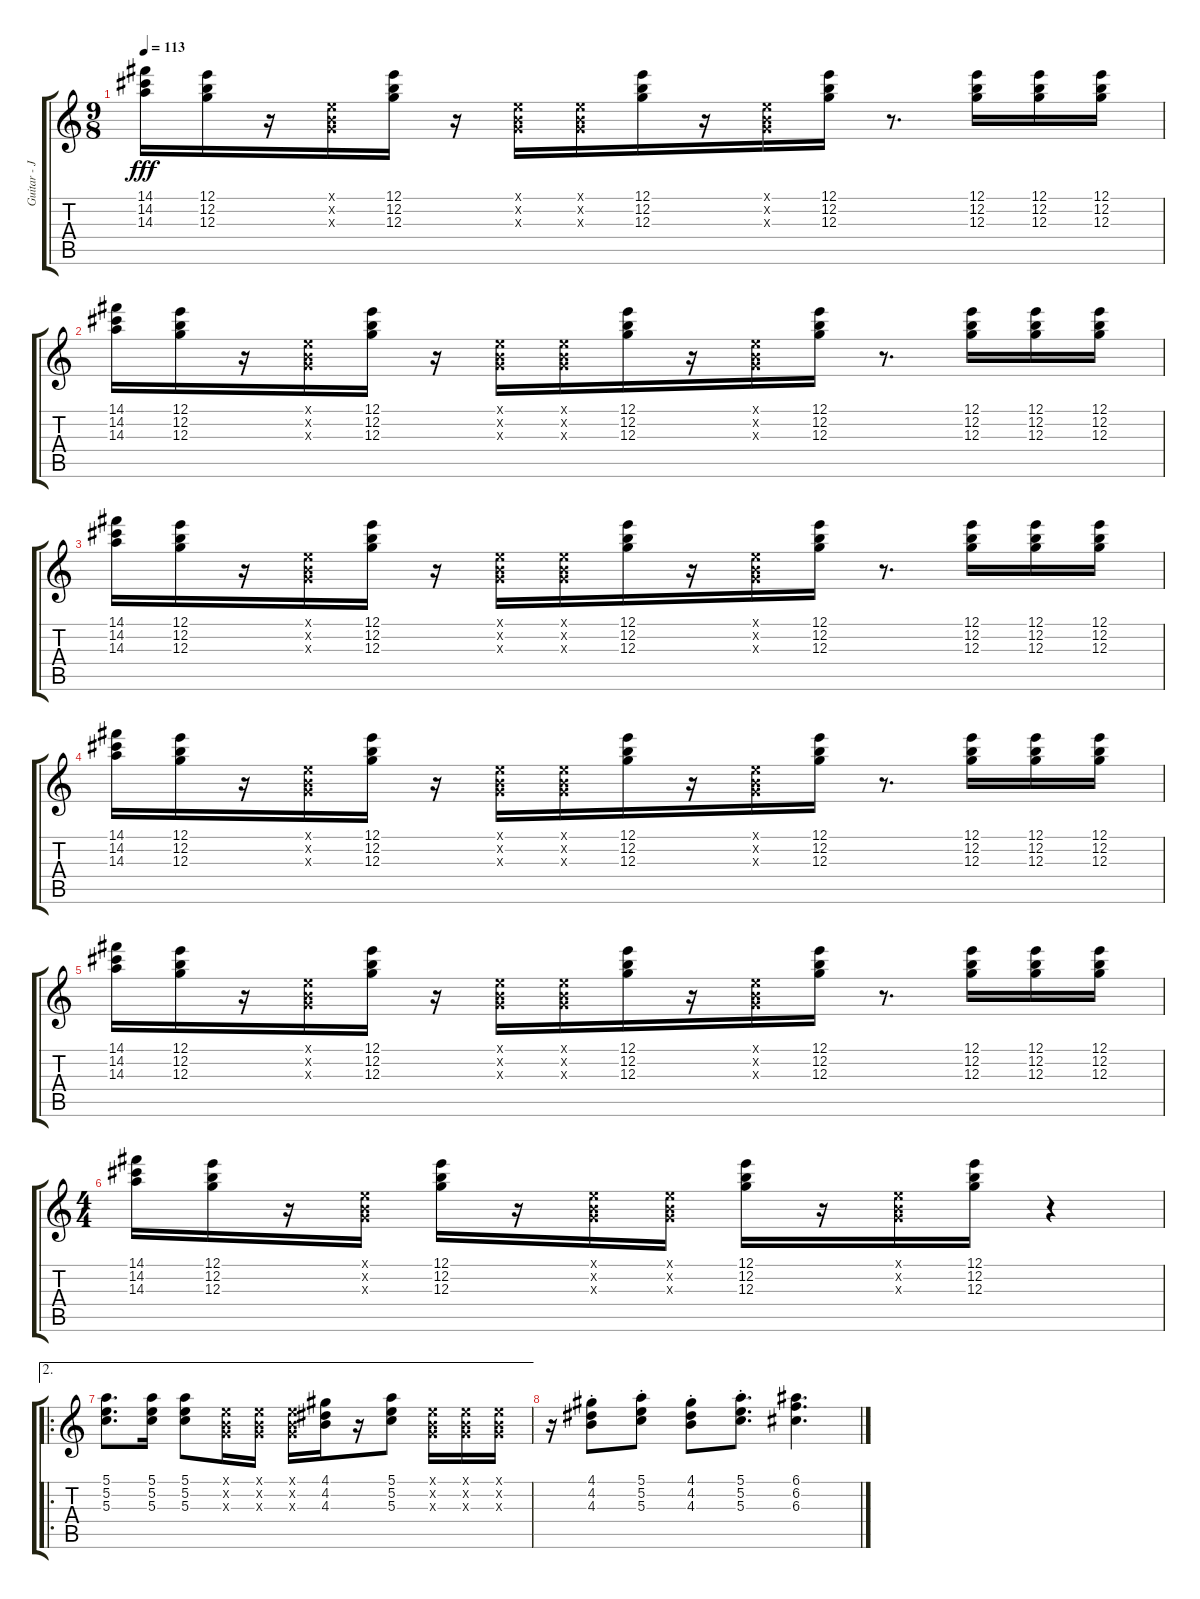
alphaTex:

\track ("Guitar - Jimmy Page" "Guitar - J") {instrument electricguitarclean}
\staff {score tabs}
\tuning (E4 B3 G3 D3 A2 E2) {hide}
\ts (9 8)
\tempo 113
\clef g2
\ks c
(14.1 14.2 14.3).16{dy fff} (12.1 12.2 12.3).16 r.16 (0.1{x} 0.2{x} 0.3{x}).16 (12.1 12.2 12.3).16 r.16 (0.1{x} 0.2{x} 0.3{x}).16 (0.1{x} 0.2{x} 0.3{x}).16 (12.1 12.2 12.3).16 r.16 (0.1{x} 0.2{x} 0.3{x}).16 (12.1 12.2 12.3).16 r.8{d} (12.1 12.2 12.3).16 (12.1 12.2 12.3).16 (12.1 12.2 12.3).16 |
(14.1 14.2 14.3).16 (12.1 12.2 12.3).16 r.16 (0.1{x} 0.2{x} 0.3{x}).16 (12.1 12.2 12.3).16 r.16 (0.1{x} 0.2{x} 0.3{x}).16 (0.1{x} 0.2{x} 0.3{x}).16 (12.1 12.2 12.3).16 r.16 (0.1{x} 0.2{x} 0.3{x}).16 (12.1 12.2 12.3).16 r.8{d} (12.1 12.2 12.3).16 (12.1 12.2 12.3).16 (12.1 12.2 12.3).16 |
(14.1 14.2 14.3).16 (12.1 12.2 12.3).16 r.16 (0.1{x} 0.2{x} 0.3{x}).16 (12.1 12.2 12.3).16 r.16 (0.1{x} 0.2{x} 0.3{x}).16 (0.1{x} 0.2{x} 0.3{x}).16 (12.1 12.2 12.3).16 r.16 (0.1{x} 0.2{x} 0.3{x}).16 (12.1 12.2 12.3).16 r.8{d} (12.1 12.2 12.3).16 (12.1 12.2 12.3).16 (12.1 12.2 12.3).16 |
(14.1 14.2 14.3).16 (12.1 12.2 12.3).16 r.16 (0.1{x} 0.2{x} 0.3{x}).16 (12.1 12.2 12.3).16 r.16 (0.1{x} 0.2{x} 0.3{x}).16 (0.1{x} 0.2{x} 0.3{x}).16 (12.1 12.2 12.3).16 r.16 (0.1{x} 0.2{x} 0.3{x}).16 (12.1 12.2 12.3).16 r.8{d} (12.1 12.2 12.3).16 (12.1 12.2 12.3).16 (12.1 12.2 12.3).16 |
(14.1 14.2 14.3).16 (12.1 12.2 12.3).16 r.16 (0.1{x} 0.2{x} 0.3{x}).16 (12.1 12.2 12.3).16 r.16 (0.1{x} 0.2{x} 0.3{x}).16 (0.1{x} 0.2{x} 0.3{x}).16 (12.1 12.2 12.3).16 r.16 (0.1{x} 0.2{x} 0.3{x}).16 (12.1 12.2 12.3).16 r.8{d} (12.1 12.2 12.3).16 (12.1 12.2 12.3).16 (12.1 12.2 12.3).16 |
\ts (4 4)
(14.1 14.2 14.3).16 (12.1 12.2 12.3).16 r.16 (0.1{x} 0.2{x} 0.3{x}).16 (12.1 12.2 12.3).16 r.16 (0.1{x} 0.2{x} 0.3{x}).16 (0.1{x} 0.2{x} 0.3{x}).16 (12.1 12.2 12.3).16 r.16 (0.1{x} 0.2{x} 0.3{x}).16 (12.1 12.2 12.3).16 r.4 |
\ae 2
\ro
(5.1 5.2 5.3).8{d} (5.1 5.2 5.3).16 (5.1 5.2 5.3).8 (0.1{x} 0.2{x} 0.3{x}).16 (0.1{x} 0.2{x} 0.3{x}).16 (0.1{x} 0.2{x} 0.3{x}).16 (4.1 4.2 4.3).16 r.16 (5.1 5.2 5.3).8 (0.1{x} 0.2{x} 0.3{x}).16 (0.1{x} 0.2{x} 0.3{x}).16 (0.1{x} 0.2{x} 0.3{x}).16 |
r.16 (4.1{st} 4.2{st} 4.3{st}).8 (5.1{st} 5.2{st} 5.3{st}).8 (4.1{st} 4.2{st} 4.3{st}).8 (5.1{st} 5.2{st} 5.3{st}).8{d} (6.1 6.2 6.3).4{d}
